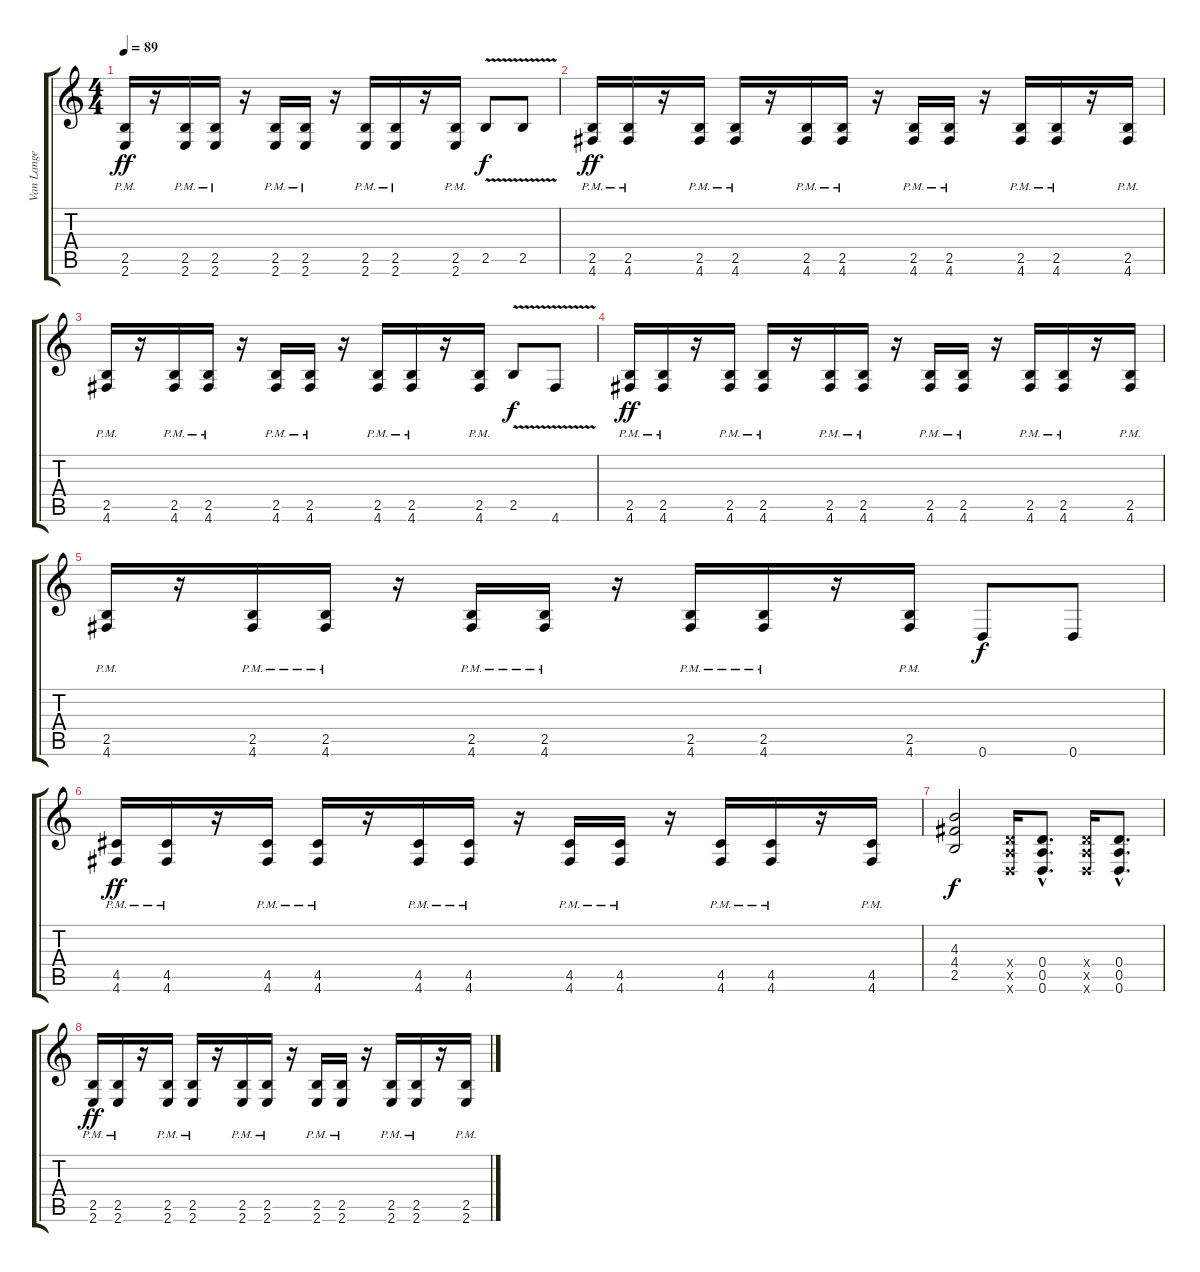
\track ("Van Lange" "Van Lange") {instrument distortionguitar}
\staff {score tabs}
\tuning (E4 B3 G3 D3 A2 D2) {hide}
\ts (4 4)
\tempo 89
\clef g2
\ks c
(2.5{pm} 2.6{pm}).16{dy ff} r.16 (2.5{pm} 2.6{pm}).16 (2.5{pm} 2.6{pm}).16 r.16 (2.5{pm} 2.6{pm}).16 (2.5{pm} 2.6{pm}).16 r.16 (2.5{pm} 2.6{pm}).16 (2.5{pm} 2.6{pm}).16 r.16 (2.5{pm} 2.6{pm}).16 2.5{v}.8{dy f} 2.5{v}.8 |
(2.5{pm} 4.6{pm}).16{dy ff} (2.5{pm} 4.6{pm}).16 r.16 (2.5{pm} 4.6{pm}).16 (2.5{pm} 4.6{pm}).16 r.16 (2.5{pm} 4.6{pm}).16 (2.5{pm} 4.6{pm}).16 r.16 (2.5{pm} 4.6{pm}).16 (2.5{pm} 4.6{pm}).16 r.16 (2.5{pm} 4.6{pm}).16 (2.5{pm} 4.6{pm}).16 r.16 (2.5{pm} 4.6{pm}).16 |
(2.5{pm} 4.6{pm}).16 r.16 (2.5{pm} 4.6{pm}).16 (2.5{pm} 4.6{pm}).16 r.16 (2.5{pm} 4.6{pm}).16 (2.5{pm} 4.6{pm}).16 r.16 (2.5{pm} 4.6{pm}).16 (2.5{pm} 4.6{pm}).16 r.16 (2.5{pm} 4.6{pm}).16 2.5{v}.8{dy f} 4.6{v}.8 |
(2.5{pm} 4.6{pm}).16{dy ff} (2.5{pm} 4.6{pm}).16 r.16 (2.5{pm} 4.6{pm}).16 (2.5{pm} 4.6{pm}).16 r.16 (2.5{pm} 4.6{pm}).16 (2.5{pm} 4.6{pm}).16 r.16 (2.5{pm} 4.6{pm}).16 (2.5{pm} 4.6{pm}).16 r.16 (2.5{pm} 4.6{pm}).16 (2.5{pm} 4.6{pm}).16 r.16 (2.5{pm} 4.6{pm}).16 |
(2.5{pm} 4.6{pm}).16 r.16 (2.5{pm} 4.6{pm}).16 (2.5{pm} 4.6{pm}).16 r.16 (2.5{pm} 4.6{pm}).16 (2.5{pm} 4.6{pm}).16 r.16 (2.5{pm} 4.6{pm}).16 (2.5{pm} 4.6{pm}).16 r.16 (2.5{pm} 4.6{pm}).16 0.6.8{dy f} 0.6.8 |
(4.5{pm} 4.6{pm}).16{dy ff} (4.5{pm} 4.6{pm}).16 r.16 (4.5{pm} 4.6{pm}).16 (4.5{pm} 4.6{pm}).16 r.16 (4.5{pm} 4.6{pm}).16 (4.5{pm} 4.6{pm}).16 r.16 (4.5{pm} 4.6{pm}).16 (4.5{pm} 4.6{pm}).16 r.16 (4.5{pm} 4.6{pm}).16 (4.5{pm} 4.6{pm}).16 r.16 (4.5{pm} 4.6{pm}).16 |
(4.3 4.4 2.5).2{dy f} (0.4{x} 0.5{x} 0.6{x}).16 (0.4{hac} 0.5{hac} 0.6{hac}).8{d} (0.4{x} 0.5{x} 0.6{x}).16 (0.4{hac} 0.5{hac} 0.6{hac}).8{d} |
(2.5{pm} 2.6{pm}).16{dy ff} (2.5{pm} 2.6{pm}).16 r.16 (2.5{pm} 2.6{pm}).16 (2.5{pm} 2.6{pm}).16 r.16 (2.5{pm} 2.6{pm}).16 (2.5{pm} 2.6{pm}).16 r.16 (2.5{pm} 2.6{pm}).16 (2.5{pm} 2.6{pm}).16 r.16 (2.5{pm} 2.6{pm}).16 (2.5{pm} 2.6{pm}).16 r.16 (2.5{pm} 2.6{pm}).16
